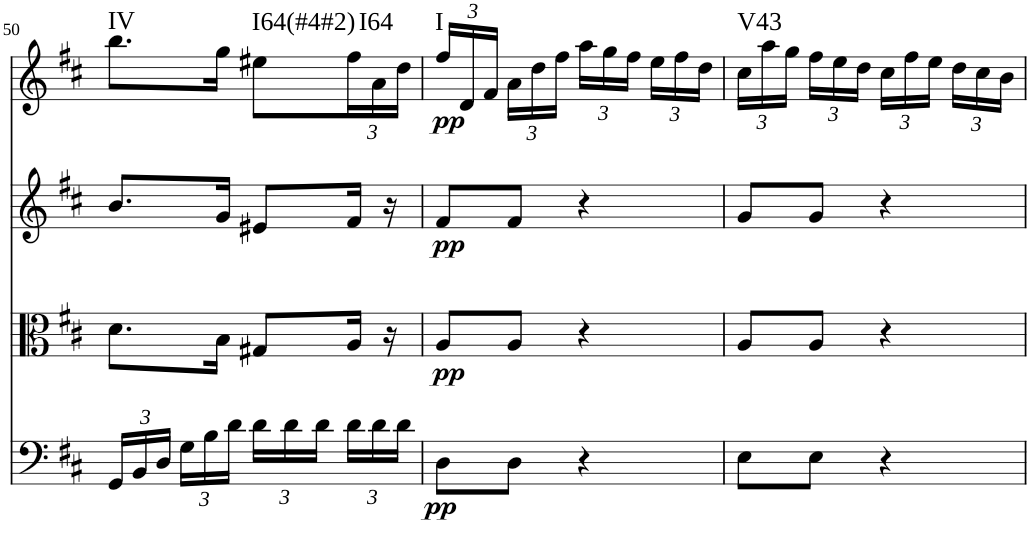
**kern	**dynam	**kern	**dynam	**kern	**dynam	**kern	**dynam	**harte
*part4	*part4	*part3	*part3	*part2	*part2	*part1	*part1	*part1
*staff4	*staff4	*staff3	*staff3	*staff2	*staff2	*staff1	*staff1	*
*I"Violoncello	*	*I"Viola	*	*I"Violin 2	*	*I"Violin 1	*	*
*I'Vc	*	*I'Vla	*	*I'Vln	*	*I'Vln	*	*
!!LO:PB:g=z
*clefF4	*	*clefC3	*	*clefG2	*	*clefG2	*	*
*k[f#c#]	*	*k[f#c#]	*	*k[f#c#]	*	*k[f#c#]	*	*
*D:	*	*D:	*	*D:	*	*D:	*	*
*M2/4	*	*M2/4	*	*M2/4	*	*M2/4	*	*
*Xbrackettup	*	*	*	*	*	*	*	*
=50	=50	=50	=50	=50	=50	=50	=50	=50
!	!	!	!	!	!	!	!	!LO:H:kt=IV
24GG/LL	.	8.d\L	.	8.b/L	.	8.bb\L	.	N
24BB/	.	.	.	.	.	.	.	.
24D/JJ	.	.	.	.	.	.	.	.
24G\LL	.	.	.	.	.	.	.	.
24B\	.	.	.	.	.	.	.	.
.	.	16B\Jk	.	16g/Jk	.	16gg\Jk	.	.
24d\JJ	.	.	.	.	.	.	.	.
!	!	!	!	!	!	!	!	!LO:H:kt=I64(#4#2)
24d\LL	.	8G#X/L	.	8e#X/L	.	8ee#X\L	.	N
24d\	.	.	.	.	.	.	.	.
24d\JJ	.	.	.	.	.	.	.	.
*	*	*	*	*	*	*Xbrackettup	*	*
!	!	!	!	!	!	!	!	!LO:H:kt=I64
24d\LL	.	16A/Jk	.	16f#/Jk	.	24ff#\L	.	N
24d\	.	.	.	.	.	24a\	.	.
.	.	16r	.	16r	.	.	.	.
24d\JJ	.	.	.	.	.	24dd\JJ	.	.
=51	=51	=51	=51	=51	=51	=51	=51	=51
!	!LO:DY:b	!	!LO:DY:b	!	!LO:DY:b	!	!LO:DY:b	!LO:H:kt=I
8D\L	pp	8A/L	pp	8f#/L	pp	24ff#/LL	pp	N
.	.	.	.	.	.	24d/	.	.
.	.	.	.	.	.	24f#/JJ	.	.
8D\J	.	8A/J	.	8f#/J	.	24a\LL	.	.
.	.	.	.	.	.	24dd\	.	.
.	.	.	.	.	.	24ff#\JJ	.	.
4r	.	4r	.	4r	.	24aa\LL	.	.
.	.	.	.	.	.	24gg\	.	.
.	.	.	.	.	.	24ff#\JJ	.	.
.	.	.	.	.	.	24ee\LL	.	.
.	.	.	.	.	.	24ff#\	.	.
.	.	.	.	.	.	24dd\JJ	.	.
=52	=52	=52	=52	=52	=52	=52	=52	=52
!	!	!	!	!	!	!	!	!LO:H:kt=V43
8E\L	.	8A/L	.	8g/L	.	24cc#\LL	.	N
.	.	.	.	.	.	24aa\	.	.
.	.	.	.	.	.	24gg\JJ	.	.
8E\J	.	8A/J	.	8g/J	.	24ff#\LL	.	.
.	.	.	.	.	.	24ee\	.	.
.	.	.	.	.	.	24dd\JJ	.	.
4r	.	4r	.	4r	.	24cc#\LL	.	.
.	.	.	.	.	.	24ff#\	.	.
.	.	.	.	.	.	24ee\JJ	.	.
.	.	.	.	.	.	24dd\LL	.	.
.	.	.	.	.	.	24cc#\	.	.
.	.	.	.	.	.	24b\JJ	.	.
=	=	=	=	=	=	=	=	=
*-	*-	*-	*-	*-	*-	*-	*-	*-
